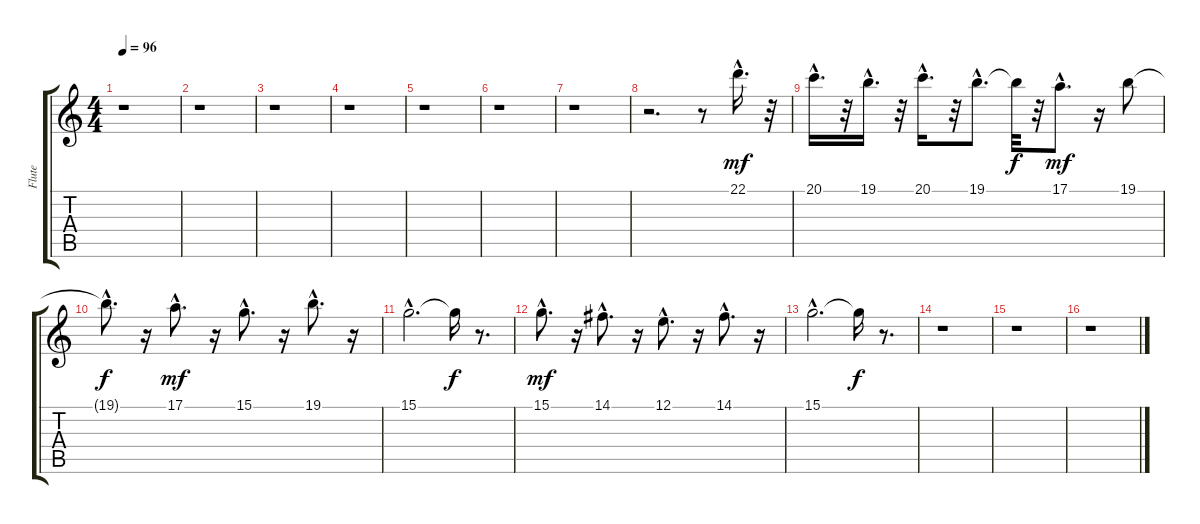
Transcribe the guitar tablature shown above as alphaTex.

\track ("Flute" "Flute") {instrument panflute}
\staff {score tabs}
\tuning (E4 B3 G3 D3 A2 E2) {hide}
\ts (4 4)
\tempo 96
\clef g2
\ks c
r.1{dy f} |
r.1 |
r.1 |
r.1 |
r.1 |
r.1 |
r.1 |
r.2{d} r.8 22.1{hac}.16{d dy mf} r.32 |
20.1{hac}.16{d} r.32 19.1{hac}.16{d} r.32 20.1{hac}.16{d} r.32 19.1{hac}.8{d} 19.1{t}.32{dy f} r.32 17.1{hac}.8{d dy mf} r.16 19.1.8 |
19.1{hac t}.8{d dy f} r.16 17.1{hac}.8{d dy mf} r.16 15.1{hac}.8{d} r.16 19.1{hac}.8{d} r.16 |
15.1{hac}.2{d} 15.1{t}.16{dy f} r.8{d} |
15.1{hac}.8{d dy mf} r.16 14.1{hac}.8{d} r.16 12.1{hac}.8{d} r.16 14.1{hac}.8{d} r.16 |
15.1{hac}.2{d} 15.1{t}.16{dy f} r.8{d} |
r.1 |
r.1 |
r.1
